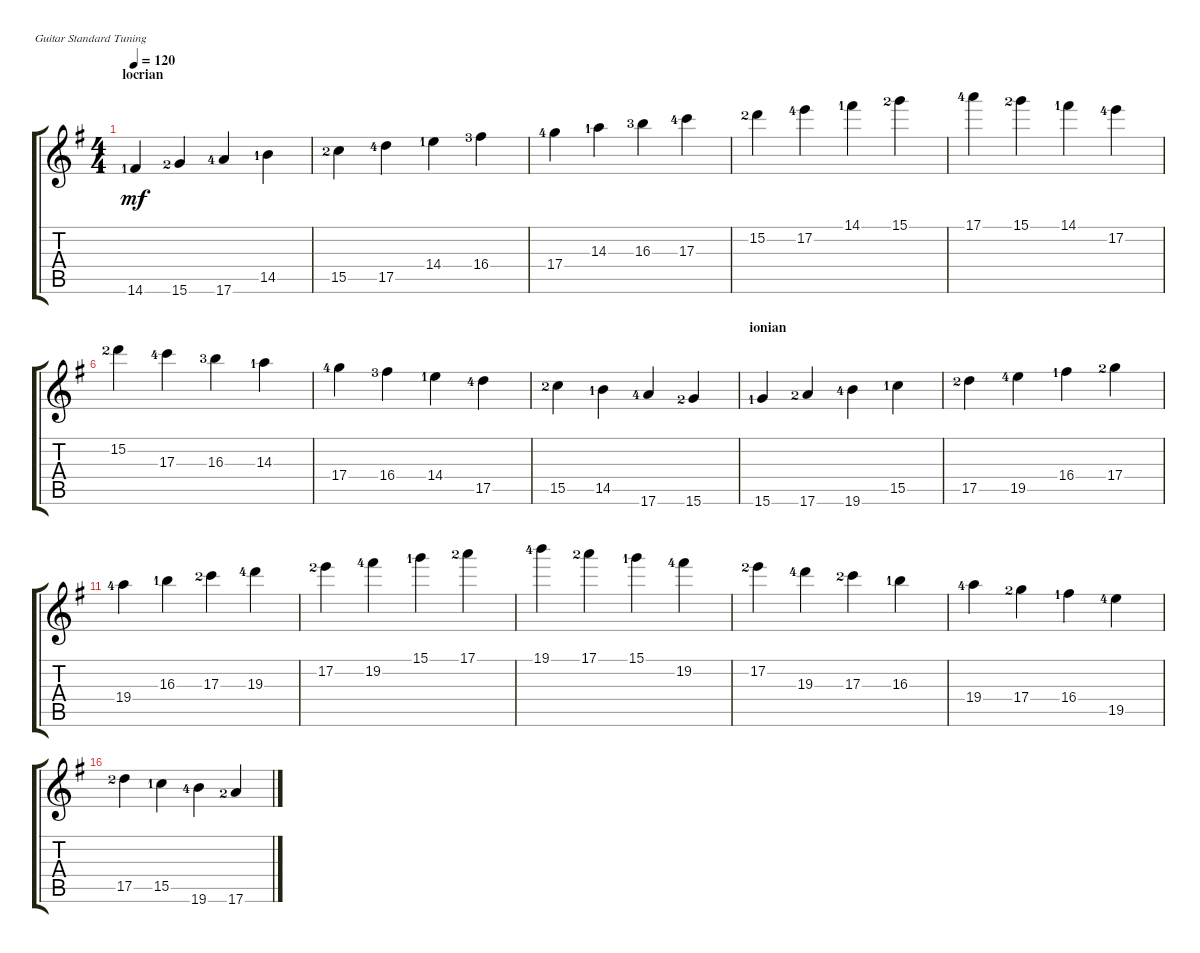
\defaultSystemsLayout 4
\bracketExtendMode groupsimilarinstruments
\singleTrackTrackNamePolicy hidden
\multiTrackTrackNamePolicy hidden
\firstSystemTrackNameOrientation horizontal
\otherSystemsTrackNameOrientation horizontal
\defaultBarNumberDisplay FirstOfSystem
\track ("Electric Guitar" "E-Gt") {instrument electricguitarclean}
\staff {score tabs}
\tuning (E4 B3 G3 D3 A2 E2)
\ts (4 4)
\section ("" "locrian")
\tempo 120
\clef g2
\scale
0.25
\ks g
14.6{lf 2}.4{dy mf} 15.6{lf 3}.4 17.6{lf 5}.4 14.5{lf 2}.4 |
\scale
0.25 15.5{lf 3}.4 17.5{lf 5}.4 14.4{lf 2}.4 16.4{lf 4}.4 |
\scale
0.25 17.4{lf 5}.4 14.3{lf 2}.4 16.3{lf 4}.4 17.3{lf 5}.4 |
\scale
0.25 15.2{lf 3}.4 17.2{lf 5}.4 14.1{lf 2}.4 15.1{lf 3}.4 |
\scale
0.25 17.1{lf 5}.4 15.1{lf 3}.4 14.1{lf 2}.4 17.2{lf 5}.4 |
\scale
0.25 15.2{lf 3}.4 17.3{lf 5}.4 16.3{lf 4}.4 14.3{lf 2}.4 |
\scale
0.25 17.4{lf 5}.4 16.4{lf 4}.4 14.4{lf 2}.4 17.5{lf 5}.4 |
\scale
0.25 15.5{lf 3}.4 14.5{lf 2}.4 17.6{lf 5}.4 15.6{lf 3}.4 |
\section ("" "ionian")
\scale
0.25 15.6{lf 2}.4 17.6{lf 3}.4 19.6{lf 5}.4 15.5{lf 2}.4 |
\scale
0.25 17.5{lf 3}.4 19.5{lf 5}.4 16.4{lf 2}.4 17.4{lf 3}.4 |
\scale
0.25 19.4{lf 5}.4 16.3{lf 2}.4 17.3{lf 3}.4 19.3{lf 5}.4 |
\scale
0.25 17.2{lf 3}.4 19.2{lf 5}.4 15.1{lf 2}.4 17.1{lf 3}.4 |
\scale
0.25 19.1{lf 5}.4 17.1{lf 3}.4 15.1{lf 2}.4 19.2{lf 5}.4 |
\scale
0.25 17.2{lf 3}.4 19.3{lf 5}.4 17.3{lf 3}.4 16.3{lf 2}.4 |
\scale
0.25 19.4{lf 5}.4 17.4{lf 3}.4 16.4{lf 2}.4 19.5{lf 5}.4 |
\scale
0.25 17.5{lf 3}.4 15.5{lf 2}.4 19.6{lf 5}.4 17.6{lf 3}.4
